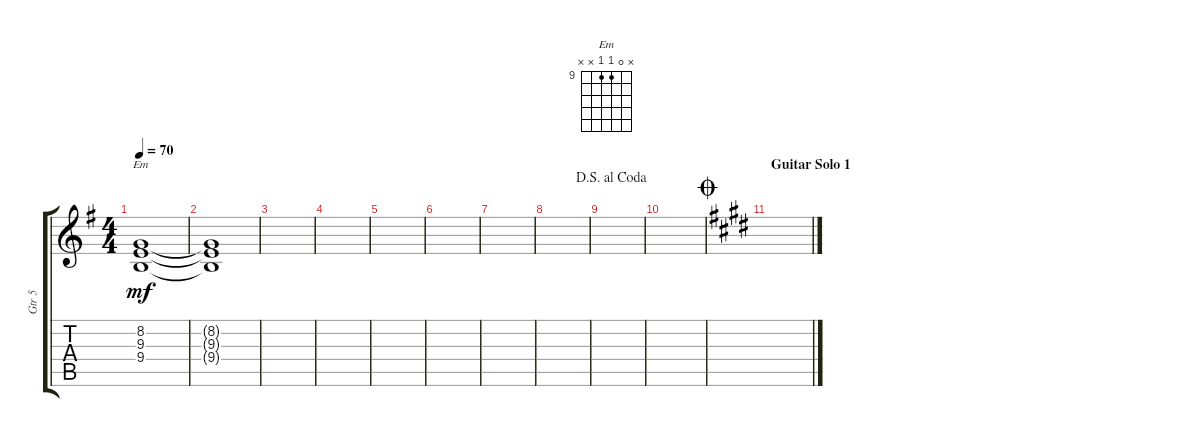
\track ("Gtr 5" "Gtr 5") {instrument acousticgrandpiano}
\staff {score tabs}
\tuning (E4 B3 G3 D3 A2 E2) {hide}
\chord ("Em" x 0 9 9 x x) {firstfret 9}
\ts (4 4)
\tempo 70
\clef g2
\ks g
(8.2 9.3 9.4).1{ch "Em" dy mf} |
(8.2{t} 9.3{t} 9.4{t}).1 |
|
|
|
|
|
|
\jump dalsegnoalcoda
|
|
\section ("" "Guitar Solo 1")
\jump coda
\ks e
